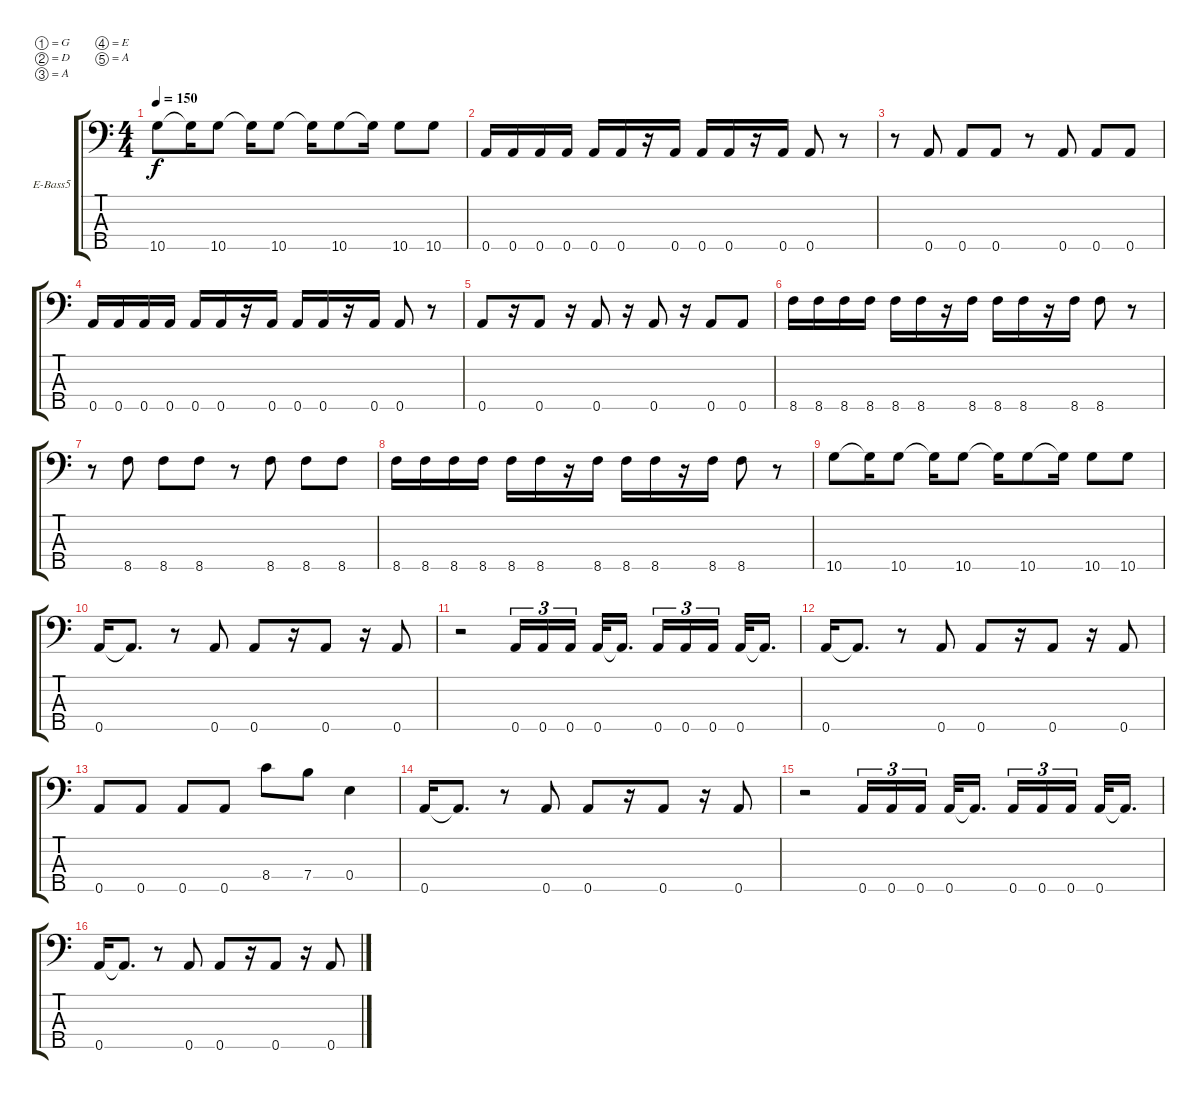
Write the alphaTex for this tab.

\bracketExtendMode groupsimilarinstruments
\firstSystemTrackNameOrientation horizontal
\otherSystemsTrackNameOrientation horizontal
\track ("JUANSE" "E-Bass5") {instrument electricbasspick}
\staff {score tabs}
\tuning (G3 D3 A2 E2 A1)
\ts (4 4)
\tempo 150
\clef f4
\ks c
10.5.8{dy f} 10.5{t}.16 10.5.8 10.5{t}.16 10.5.8 10.5{t}.16 10.5.8 10.5{t}.16 10.5.8 10.5.8 |
0.5.16 0.5.16 0.5.16 0.5.16 0.5.16 0.5.16 r.16 0.5.16 0.5.16 0.5.16 r.16 0.5.16 0.5.8 r.8 |
r.8 0.5.8 0.5.8 0.5.8 r.8 0.5.8 0.5.8 0.5.8 |
0.5.16 0.5.16 0.5.16 0.5.16 0.5.16 0.5.16 r.16 0.5.16 0.5.16 0.5.16 r.16 0.5.16 0.5.8 r.8 |
0.5.8 r.16 0.5.8 r.16 0.5.8 r.16 0.5.8 r.16 0.5.8 0.5.8 |
8.5.16 8.5.16 8.5.16 8.5.16 8.5.16 8.5.16 r.16 8.5.16 8.5.16 8.5.16 r.16 8.5.16 8.5.8 r.8 |
r.8 8.5.8 8.5.8 8.5.8 r.8 8.5.8 8.5.8 8.5.8 |
8.5.16 8.5.16 8.5.16 8.5.16 8.5.16 8.5.16 r.16 8.5.16 8.5.16 8.5.16 r.16 8.5.16 8.5.8 r.8 |
10.5.8 10.5{t}.16 10.5.8 10.5{t}.16 10.5.8 10.5{t}.16 10.5.8 10.5{t}.16 10.5.8 10.5.8 |
0.5.16 0.5{t}.8{d} r.8 0.5.8 0.5.8 r.16 0.5.8 r.16 0.5.8 |
r.2 0.5.16{tu (3 2)} 0.5.16{tu (3 2)} 0.5.16{tu (3 2)} 0.5.32 0.5{t}.16{d} 0.5.16{tu (3 2)} 0.5.16{tu (3 2)} 0.5.16{tu (3 2)} 0.5.32 0.5{t}.16{d} |
0.5.16 0.5{t}.8{d} r.8 0.5.8 0.5.8 r.16 0.5.8 r.16 0.5.8 |
0.5.8 0.5.8 0.5.8 0.5.8 8.4.8 7.4.8 0.4.4 |
0.5.16 0.5{t}.8{d} r.8 0.5.8 0.5.8 r.16 0.5.8 r.16 0.5.8 |
r.2 0.5.16{tu (3 2)} 0.5.16{tu (3 2)} 0.5.16{tu (3 2)} 0.5.32 0.5{t}.16{d} 0.5.16{tu (3 2)} 0.5.16{tu (3 2)} 0.5.16{tu (3 2)} 0.5.32 0.5{t}.16{d} |
0.5.16 0.5{t}.8{d} r.8 0.5.8 0.5.8 r.16 0.5.8 r.16 0.5.8
